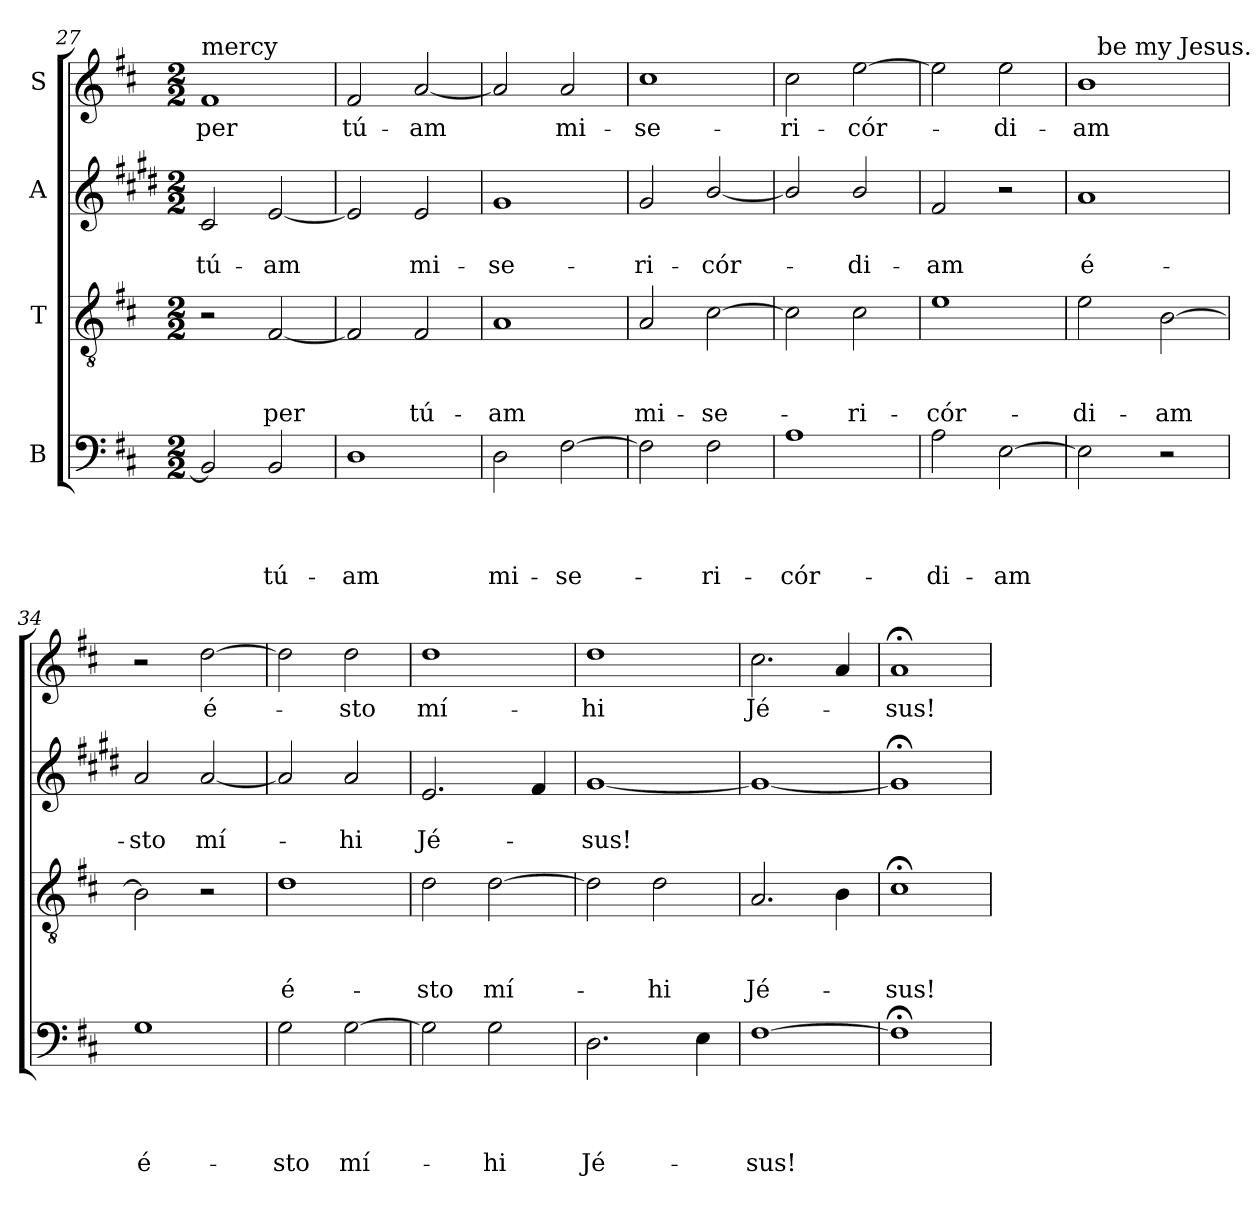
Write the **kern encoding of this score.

**kern	**text	**text	**text	**text	**kern	**text	**text	**text	**kern	**text	**text	**kern	**text
*part4	*part4	*part4	*part4	*part4	*part3	*part3	*part3	*part3	*part2	*part2	*part2	*part1	*part1
*staff4	*staff4	*staff4	*staff4	*staff4	*staff3	*staff3	*staff3	*staff3	*staff2	*staff2	*staff2	*staff1	*staff1
*I"B	*	*	*	*	*I"T	*	*	*	*I"A	*	*	*I"S	*
*clefF4	*	*	*	*	*clefGv2	*	*	*	*clefG2	*	*	*clefG2	*
*	*	*	*	*	*	*	*	*	*ITrd1c2	*	*	*	*
*k[f#c#]	*	*	*	*	*k[f#c#]	*	*	*	*k[f#c#]	*	*	*k[f#c#]	*
*D:	*	*	*	*	*D:	*	*	*	*D:	*	*	*D:	*
*M2/2	*	*	*	*	*M2/2	*	*	*	*M2/2	*	*	*M2/2	*
=27	=27	=27	=27	=27	=27	=27	=27	=27	=27	=27	=27	=27	=27
!	!	!	!	!	!	!	!	!	!	!	!	!LO:TX:a:t=mercy	!
!	!	!	!	!	!	!	!	!	!	!	!LO:LY:b	!	!LO:LY:b
2BB/]	.	.	.	.	2r	.	.	.	2B/	.	tú-	1f#	per
!	!	!	!	!LO:LY:b	!	!	!	!LO:LY:b	!	!	!LO:LY:b	!	!
2BB/	.	.	.	tú-	[2F#/	.	.	per	[2d/	.	-am	.	.
=28	=28	=28	=28	=28	=28	=28	=28	=28	=28	=28	=28	=28	=28
!	!	!	!	!LO:LY:b	!	!	!	!	!	!	!	!	!LO:LY:b
1D	.	.	.	-am	2F#/]	.	.	.	2d/]	.	.	2f#/	tú-
!	!	!	!	!	!	!	!	!LO:LY:b	!	!	!LO:LY:b	!	!LO:LY:b
.	.	.	.	.	2F#/	.	.	tú-	2d/	.	mi-	[2a/	-am
!!LO:PB:g=z
=29	=29	=29	=29	=29	=29	=29	=29	=29	=29	=29	=29	=29	=29
!	!	!	!	!LO:LY:b	!	!	!	!LO:LY:b	!	!	!LO:LY:b	!	!
2D\	.	.	.	mi-	1A	.	.	-am	1f#	.	-se-	2a/]	.
!	!	!	!	!LO:LY:b	!	!	!	!	!	!	!	!	!LO:LY:b
[2F#\	.	.	.	-se-	.	.	.	.	.	.	.	2a/	mi-
=30	=30	=30	=30	=30	=30	=30	=30	=30	=30	=30	=30	=30	=30
!	!	!	!	!	!	!	!	!LO:LY:b	!	!	!LO:LY:b	!	!LO:LY:b
2F#\]	.	.	.	.	2A/	.	.	mi-	2f#/	.	-ri-	1cc#	-se-
!	!	!	!	!LO:LY:b	!	!	!	!LO:LY:b	!	!	!LO:LY:b	!	!
2F#\	.	.	.	-ri-	[2c#\	.	.	-se-	[2a/	.	-cór-	.	.
=31	=31	=31	=31	=31	=31	=31	=31	=31	=31	=31	=31	=31	=31
!	!	!	!	!LO:LY:b	!	!	!	!	!	!	!	!	!LO:LY:b
1A	.	.	.	-cór-	2c#\]	.	.	.	2a/]	.	.	2cc#\	-ri-
!	!	!	!	!	!	!	!	!LO:LY:b	!	!	!LO:LY:b	!	!LO:LY:b
.	.	.	.	.	2c#\	.	.	-ri-	2a/	.	-di-	[2ee\	-cór-
=32	=32	=32	=32	=32	=32	=32	=32	=32	=32	=32	=32	=32	=32
!	!	!	!	!LO:LY:b	!	!	!	!LO:LY:b	!	!	!LO:LY:b	!	!
2A\	.	.	.	-di-	1e	.	.	-cór-	2e/	.	-am	2ee\]	.
!	!	!	!	!LO:LY:b	!	!	!	!	!	!	!	!	!LO:LY:b
[2E\	.	.	.	-am	.	.	.	.	2r	.	.	2ee\	-di-
=33	=33	=33	=33	=33	=33	=33	=33	=33	=33	=33	=33	=33	=33
!	!	!	!	!	!	!	!	!LO:LY:b	!	!	!LO:LY:b	!	!LO:LY:b
*	*	*	*	*	*	*	*	*	*	*	*	*^	*
2E\]	.	.	.	.	2e\	.	.	-di-	1g	.	é-	1b	16ryy	-am
!	!	!	!	!	!	!	!	!	!	!	!	!	!LO:TX:a:t=be my Jesus.	!
.	.	.	.	.	.	.	.	.	.	.	.	.	2...ryy	.
!	!	!	!	!	!	!	!	!LO:LY:b	!	!	!	!	!	!
2r	.	.	.	.	[2B\	.	.	-am	.	.	.	.	.	.
=34	=34	=34	=34	=34	=34	=34	=34	=34	=34	=34	=34	=34	=34	=34
!	!	!	!	!LO:LY:b	!	!	!	!	!	!	!LO:LY:b	!	!	!
*	*	*	*	*	*	*	*	*	*	*	*	*v	*v	*
1G	.	.	.	é-	2B\]	.	.	.	2g/	.	-sto	2r	.
!	!	!	!	!	!	!	!	!	!	!	!LO:LY:b	!	!LO:LY:b
.	.	.	.	.	2r	.	.	.	[2g/	.	mí-	[2dd\	é-
=35	=35	=35	=35	=35	=35	=35	=35	=35	=35	=35	=35	=35	=35
!	!	!	!	!LO:LY:b	!	!	!	!LO:LY:b	!	!	!	!	!
2G\	.	.	.	-sto	1d	.	.	é-	2g/]	.	.	2dd\]	.
!	!	!	!	!LO:LY:b	!	!	!	!	!	!	!LO:LY:b	!	!LO:LY:b
[2G\	.	.	.	mí-	.	.	.	.	2g/	.	-hi	2dd\	-sto
!!LO:LB:g=z
=36	=36	=36	=36	=36	=36	=36	=36	=36	=36	=36	=36	=36	=36
!	!	!	!	!	!	!	!	!LO:LY:b	!	!	!LO:LY:b	!	!LO:LY:b
2G\]	.	.	.	.	2d\	.	.	-sto	2.d/	.	Jé-	1dd	mí-
!	!	!	!	!LO:LY:b	!	!	!	!LO:LY:b	!	!	!	!	!
2G\	.	.	.	-hi	[2d\	.	.	mí-	.	.	.	.	.
.	.	.	.	.	.	.	.	.	4e/	.	.	.	.
=37	=37	=37	=37	=37	=37	=37	=37	=37	=37	=37	=37	=37	=37
!	!	!	!	!LO:LY:b	!	!	!	!	!	!	!LO:LY:b	!	!LO:LY:b
2.D\	.	.	.	Jé-	2d\]	.	.	.	[1f#	.	-sus!	1dd	-hi
!	!	!	!	!	!	!	!	!LO:LY:b	!	!	!	!	!
.	.	.	.	.	2d\	.	.	-hi	.	.	.	.	.
4E\	.	.	.	.	.	.	.	.	.	.	.	.	.
=38	=38	=38	=38	=38	=38	=38	=38	=38	=38	=38	=38	=38	=38
!	!	!	!	!LO:LY:b	!	!	!	!LO:LY:b	!	!	!	!	!LO:LY:b
[1F#	.	.	.	-sus!	2.A/	.	.	Jé-	1f#_	.	.	2.cc#\	Jé-
.	.	.	.	.	4B\	.	.	.	.	.	.	4a/	.
=39	=39	=39	=39	=39	=39	=39	=39	=39	=39	=39	=39	=39	=39
!	!	!	!	!	!	!	!	!LO:LY:b	!	!	!	!	!LO:LY:b
1F#;<]	.	.	.	.	1c#;<	.	.	-sus!	1f#;]	.	.	1a;	-sus!
=	=	=	=	=	=	=	=	=	=	=	=	=	=
*-	*-	*-	*-	*-	*-	*-	*-	*-	*-	*-	*-	*-	*-
